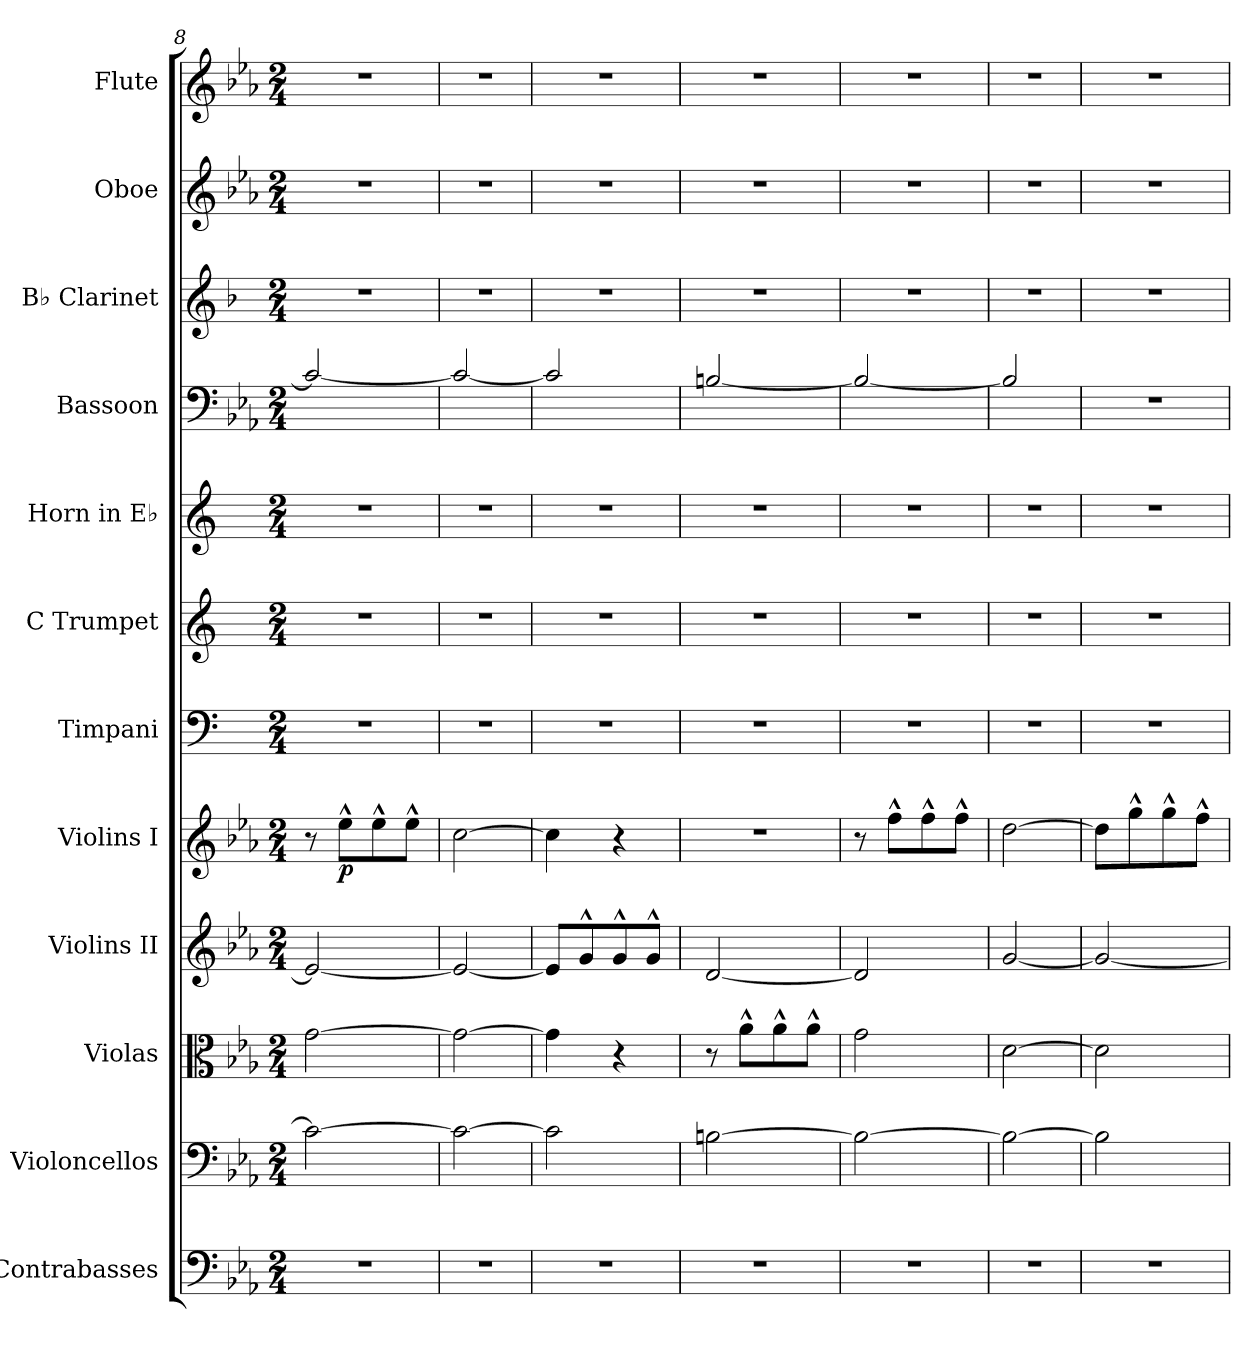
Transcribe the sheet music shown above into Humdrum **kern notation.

**kern	**kern	**kern	**kern	**kern	**dynam	**kern	**kern	**kern	**kern	**kern	**kern	**kern
*part12	*part11	*part10	*part9	*part8	*part8	*part7	*part6	*part5	*part4	*part3	*part2	*part1
*staff12	*staff11	*staff10	*staff9	*staff8	*staff8	*staff7	*staff6	*staff5	*staff4	*staff3	*staff2	*staff1
*I"Contrabasses	*I"Violoncellos	*I"Violas	*I"Violins II	*I"Violins I	*	*I"Timpani	*I"C Trumpet	*I"Horn in E♭	*I"Bassoon	*I"B♭ Clarinet	*I"Oboe	*I"Flute
*I'Cbs.	*I'Vcs.	*I'Vlas.	*I'Vlns.	*I'Vlns.	*	*I'Timp.	*I'C Tpt.	*	*I'Bsn.	*I'B♭ Cl.	*I'Ob.	*I'Fl.
*clefF4	*clefF4	*clefC3	*clefG2	*clefG2	*	*clefF4	*clefG2	*clefG2	*clefF4	*clefG2	*clefG2	*clefG2
*ITrd7c12	*	*	*	*	*	*	*	*ITrd4c7	*	*ITrd1c2	*	*
*k[b-e-a-]	*k[b-e-a-]	*k[b-e-a-]	*k[b-e-a-]	*k[b-e-a-]	*	*k[]	*k[]	*k[b-]	*k[b-e-a-]	*k[b-e-a-]	*k[b-e-a-]	*k[b-e-a-]
*M2/4	*M2/4	*M2/4	*M2/4	*M2/4	*	*M2/4	*M2/4	*M2/4	*M2/4	*M2/4	*M2/4	*M2/4
=8	=8	=8	=8	=8	=8	=8	=8	=8	=8	=8	=8	=8
2r	2c\_	[2g\	2e-/_	8r	.	2r	2r	2r	2c/_	2r	2r	2r
!	!	!	!	!	!LO:DY:b	!	!	!	!	!	!	!
.	.	.	.	8ee-^^\L	p	.	.	.	.	.	.	.
.	.	.	.	8ee-^^\	.	.	.	.	.	.	.	.
.	.	.	.	8ee-^^\J	.	.	.	.	.	.	.	.
=9	=9	=9	=9	=9	=9	=9	=9	=9	=9	=9	=9	=9
2r	2c\_	2g\_	2e-/_	[2cc\	.	2r	2r	2r	2c/_	2r	2r	2r
=10	=10	=10	=10	=10	=10	=10	=10	=10	=10	=10	=10	=10
2r	2c\]	4g\]	8e-/L]	4cc\]	.	2r	2r	2r	2c/]	2r	2r	2r
.	.	.	8g^^/	.	.	.	.	.	.	.	.	.
.	.	4r	8g^^/	4r	.	.	.	.	.	.	.	.
.	.	.	8g^^/J	.	.	.	.	.	.	.	.	.
=11	=11	=11	=11	=11	=11	=11	=11	=11	=11	=11	=11	=11
2r	[2Bn\	8r	[2d/	2r	.	2r	2r	2r	[2Bn/	2r	2r	2r
.	.	8a-^^\L	.	.	.	.	.	.	.	.	.	.
.	.	8a-^^\	.	.	.	.	.	.	.	.	.	.
.	.	8a-^^\J	.	.	.	.	.	.	.	.	.	.
=12	=12	=12	=12	=12	=12	=12	=12	=12	=12	=12	=12	=12
2r	2B\_	2g\	2d/]	8r	.	2r	2r	2r	2B/_	2r	2r	2r
.	.	.	.	8ff^^\L	.	.	.	.	.	.	.	.
.	.	.	.	8ff^^\	.	.	.	.	.	.	.	.
.	.	.	.	8ff^^\J	.	.	.	.	.	.	.	.
=13	=13	=13	=13	=13	=13	=13	=13	=13	=13	=13	=13	=13
2r	2B\_	[2d\	[2g/	[2dd\	.	2r	2r	2r	2B/]	2r	2r	2r
!!LO:PB:g=z
=14	=14	=14	=14	=14	=14	=14	=14	=14	=14	=14	=14	=14
2r	2B\]	2d\]	2g/_	8dd\L]	.	2r	2r	2r	2r	2r	2r	2r
.	.	.	.	8gg^^\	.	.	.	.	.	.	.	.
.	.	.	.	8gg^^\	.	.	.	.	.	.	.	.
.	.	.	.	8ff^^\J	.	.	.	.	.	.	.	.
=	=	=	=	=	=	=	=	=	=	=	=	=
*-	*-	*-	*-	*-	*-	*-	*-	*-	*-	*-	*-	*-
